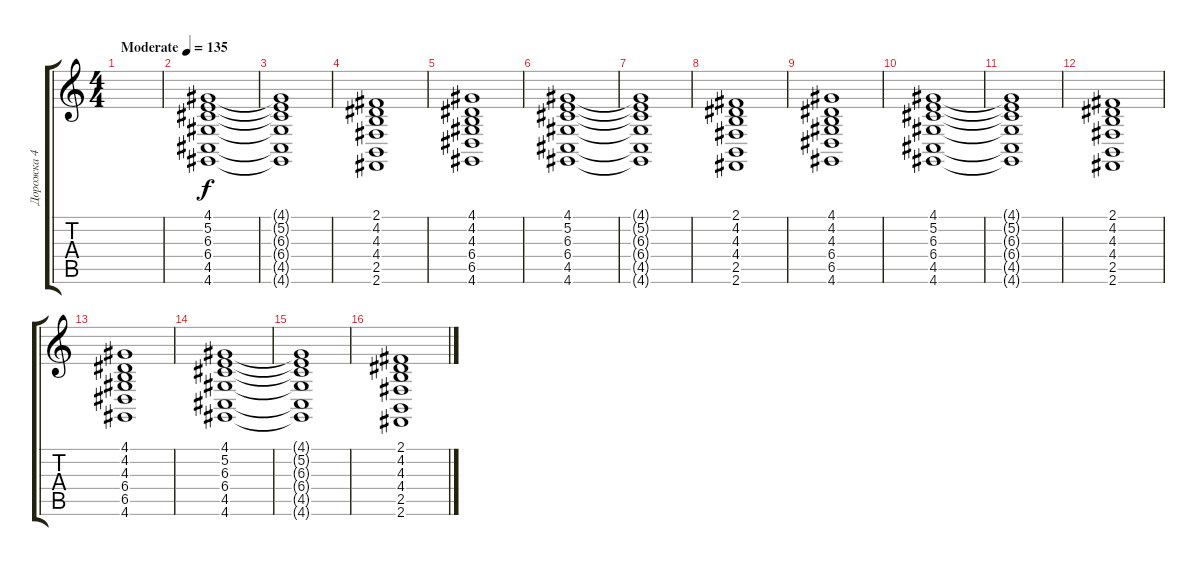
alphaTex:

\track ("Дорожка 4" "Дорожка 4") {instrument stringensemble1}
\staff {score tabs}
\tuning (E4 B3 G3 D3 A2 E2) {hide}
\ts (4 4)
\tempo (135 "Moderate")
\clef g2
\ks c
|
(4.1 5.2 6.3 6.4 4.5 4.6).1 |
(4.1{t} 5.2{t} 6.3{t} 6.4{t} 4.5{t} 4.6{t}).1 |
(2.1 4.2 4.3 4.4 2.5 2.6).1 |
(4.1 4.2 4.3 6.4 6.5 4.6).1 |
(4.1 5.2 6.3 6.4 4.5 4.6).1 |
(4.1{t} 5.2{t} 6.3{t} 6.4{t} 4.5{t} 4.6{t}).1 |
(2.1 4.2 4.3 4.4 2.5 2.6).1 |
(4.1 4.2 4.3 6.4 6.5 4.6).1 |
(4.1 5.2 6.3 6.4 4.5 4.6).1 |
(4.1{t} 5.2{t} 6.3{t} 6.4{t} 4.5{t} 4.6{t}).1 |
(2.1 4.2 4.3 4.4 2.5 2.6).1 |
(4.1 4.2 4.3 6.4 6.5 4.6).1 |
(4.1 5.2 6.3 6.4 4.5 4.6).1 |
(4.1{t} 5.2{t} 6.3{t} 6.4{t} 4.5{t} 4.6{t}).1 |
(2.1 4.2 4.3 4.4 2.5 2.6).1
